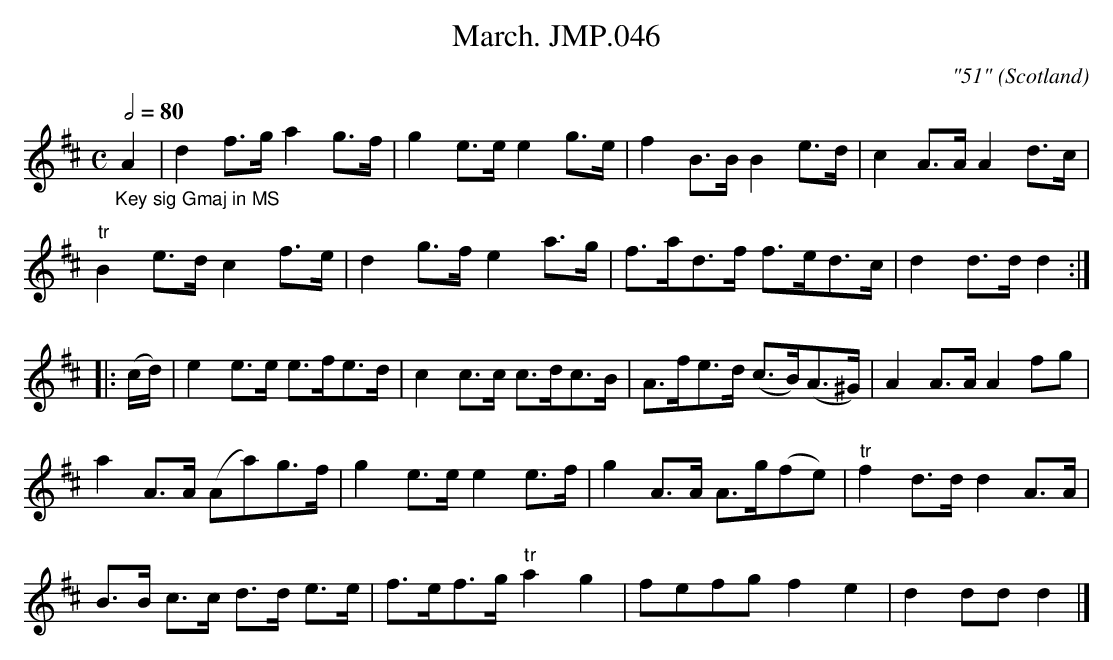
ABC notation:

X:1
T:March. JMP.046
C:"51"
L:1/8
M:C
O:Scotland
Q:1/2=80
K:D Major
"_Key sig Gmaj in MS"A2 | d2 f>g a2 g>f | g2 e>e e2 g>e |\
f2 B>B B2 e>d | c2  A>A A2 d>c |!
"tr"B2  e>d c2 f>e | d2 g>f e2 a>g | f>ad>f f>ed>c | d2 d>d d2 :|!
|:(c/d/) | e2 e>e e>fe>d | c2 c>c c>dc>B |A>fe>d (c>B)(A>^G) |\
A2 A>A A2  fg |!
a2 A>A (Aa)g>f | g2 e>e e2 e>f |g2 A>A A>g(fe) |"tr" f2 d>d d2 A>A |!
B>B c>c d>d e>e | f>ef>g "tr"a2 g2 | fefg f2e2 | d2 dd d2 |]
